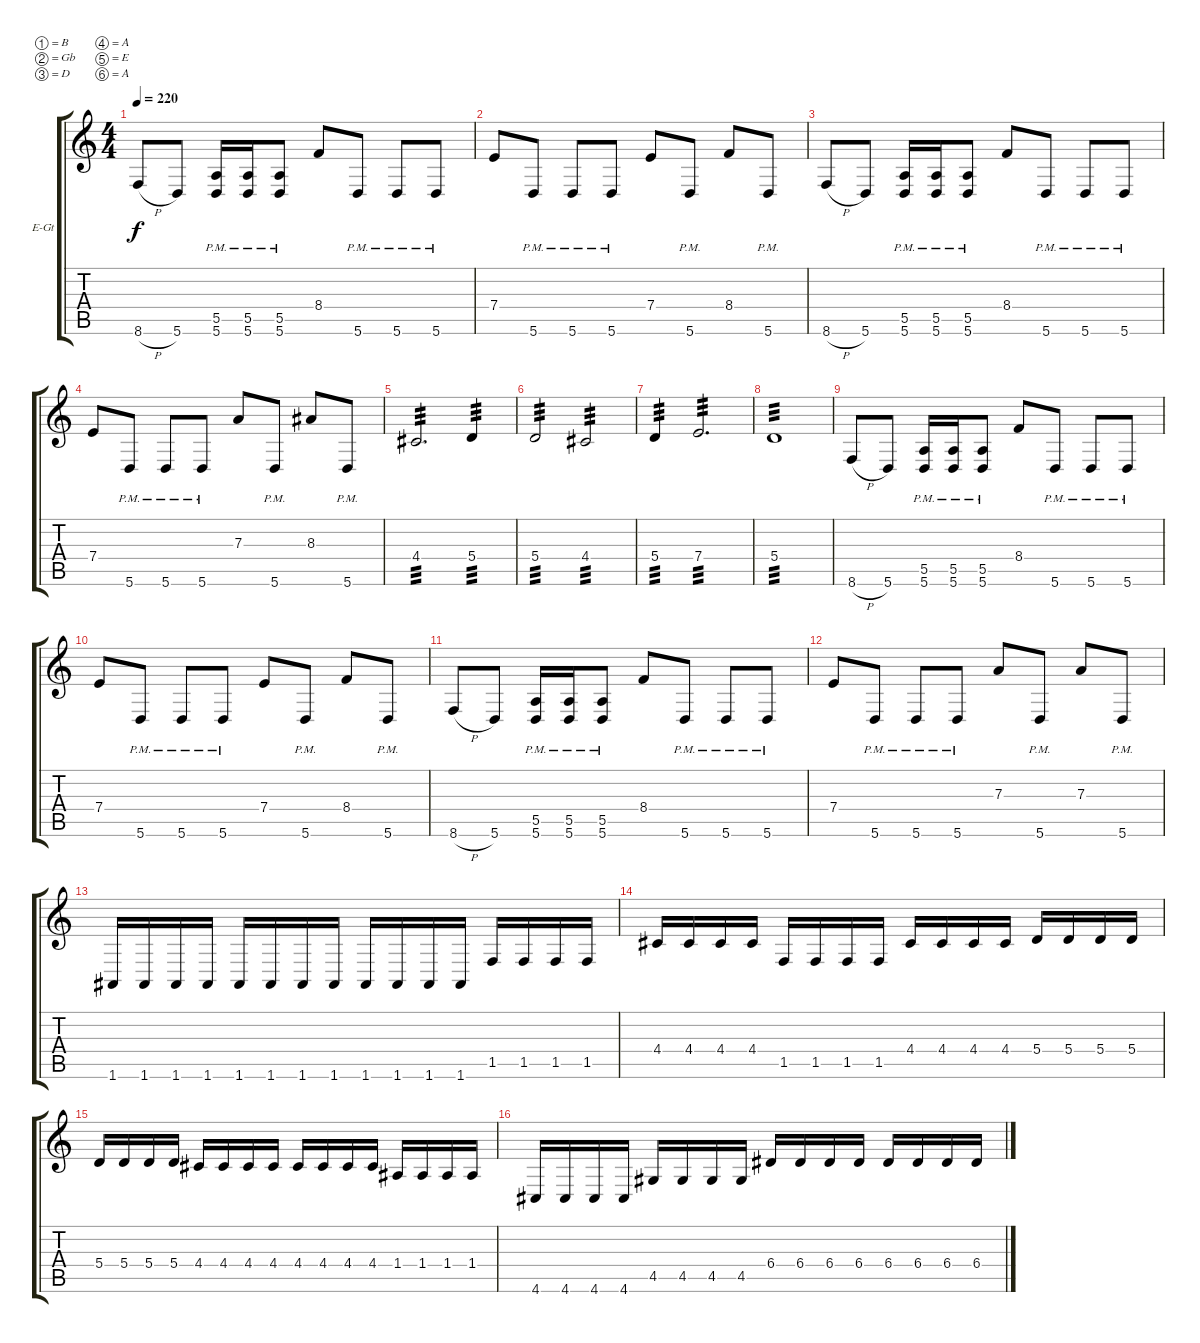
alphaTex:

\defaultSystemsLayout 4
\bracketExtendMode groupsimilarinstruments
\firstSystemTrackNameOrientation horizontal
\otherSystemsTrackNameOrientation horizontal
\track ("Electric Guitar" "E-Gt") {instrument distortionguitar}
\staff {score tabs}
\tuning (B3 Gb3 D3 A2 E2 A1)
\ts (4 4)
\tempo 220
\clef g2
\scale
0.333333
\ks c
8.6{h}.8{dy f} 5.6.8 (5.5{pm} 5.6{pm}).16 (5.5{pm} 5.6{pm}).16 (5.5{pm} 5.6{pm}).8 8.4.8 5.6{pm}.8 5.6{pm}.8 5.6{pm}.8 |
\scale
0.333333 7.4.8 5.6{pm}.8 5.6{pm}.8 5.6{pm}.8 7.4.8 5.6{pm}.8 8.4.8 5.6{pm}.8 |
\scale
0.333333 8.6{h}.8 5.6.8 (5.5{pm} 5.6{pm}).16 (5.5{pm} 5.6{pm}).16 (5.5{pm} 5.6{pm}).8 8.4.8 5.6{pm}.8 5.6{pm}.8 5.6{pm}.8 |
\scale
0.333333 7.4.8 5.6{pm}.8 5.6{pm}.8 5.6{pm}.8 7.3.8 5.6{pm}.8 8.3.8 5.6{pm}.8 |
\scale
0.333333 4.4.2{d tp 3} 5.4.4{tp 3} |
\scale
0.333333 5.4.2{tp 3} 4.4.2{tp 3} |
\scale
0.333333 5.4.4{tp 3} 7.4.2{d tp 3} |
\scale
0.333333 5.4.1{tp 3} |
\scale
0.333333 8.6{h}.8 5.6.8 (5.5{pm} 5.6{pm}).16 (5.5{pm} 5.6{pm}).16 (5.5{pm} 5.6{pm}).8 8.4.8 5.6{pm}.8 5.6{pm}.8 5.6{pm}.8 |
\scale
0.333333 7.4.8 5.6{pm}.8 5.6{pm}.8 5.6{pm}.8 7.4.8 5.6{pm}.8 8.4.8 5.6{pm}.8 |
\scale
0.333333 8.6{h}.8 5.6.8 (5.5{pm} 5.6{pm}).16 (5.5{pm} 5.6{pm}).16 (5.5{pm} 5.6{pm}).8 8.4.8 5.6{pm}.8 5.6{pm}.8 5.6{pm}.8 |
\scale
0.333333 7.4.8 5.6{pm}.8 5.6{pm}.8 5.6{pm}.8 7.3.8 5.6{pm}.8 7.3.8 5.6{pm}.8 |
\scale
0.333333 1.6.16 1.6.16 1.6.16 1.6.16 1.6.16 1.6.16 1.6.16 1.6.16 1.6.16 1.6.16 1.6.16 1.6.16 1.5.16 1.5.16 1.5.16 1.5.16 |
\scale
0.333333 4.4.16 4.4.16 4.4.16 4.4.16 1.5.16 1.5.16 1.5.16 1.5.16 4.4.16 4.4.16 4.4.16 4.4.16 5.4.16 5.4.16 5.4.16 5.4.16 |
\scale
0.333333 5.4.16 5.4.16 5.4.16 5.4.16 4.4.16 4.4.16 4.4.16 4.4.16 4.4.16 4.4.16 4.4.16 4.4.16 1.4.16 1.4.16 1.4.16 1.4.16 |
\scale
0.333333 4.6.16 4.6.16 4.6.16 4.6.16 4.5.16 4.5.16 4.5.16 4.5.16 6.4.16 6.4.16 6.4.16 6.4.16 6.4.16 6.4.16 6.4.16 6.4.16
